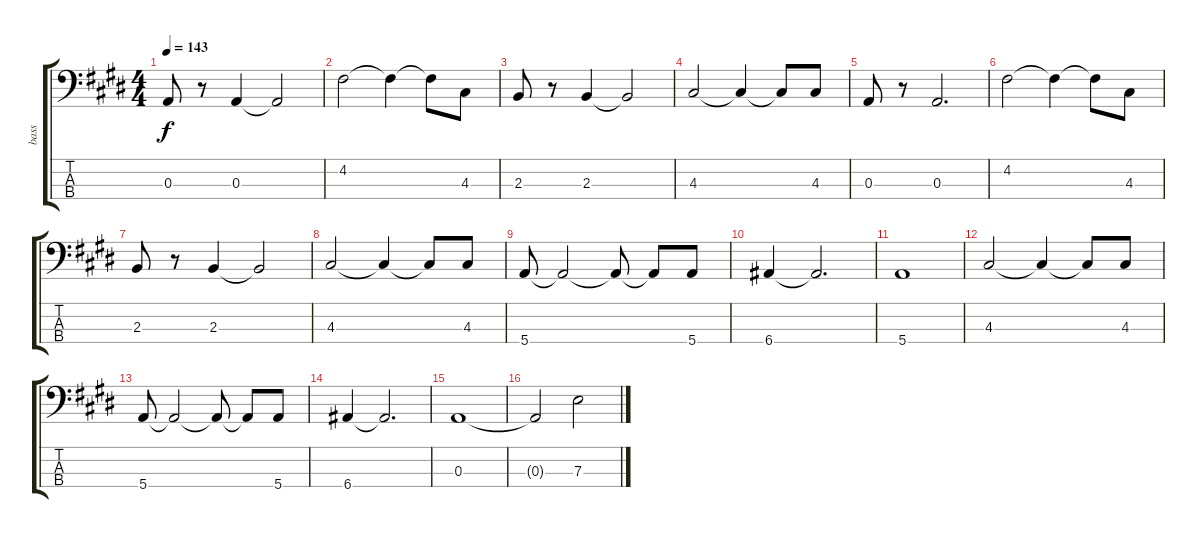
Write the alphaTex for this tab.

\track ("bass" "bass") {instrument electricbasspick}
\staff {score tabs}
\tuning (G2 D2 A1 E1) {hide}
\ts (4 4)
\tempo 143
\clef f4
\ks c#minor
0.3.8{dy f} r.8 0.3.4 0.3{t}.2 |
4.2.2 4.2{t}.4 4.2{t}.8 4.3.8 |
2.3.8 r.8 2.3.4 2.3{t}.2 |
4.3.2 4.3{t}.4 4.3{t}.8 4.3.8 |
0.3.8 r.8 0.3.2{d} |
4.2.2 4.2{t}.4 4.2{t}.8 4.3.8 |
2.3.8 r.8 2.3.4 2.3{t}.2 |
4.3.2 4.3{t}.4 4.3{t}.8 4.3.8 |
5.4.8 5.4{t}.2 5.4{t}.8 5.4{t}.8 5.4.8 |
6.4.4 6.4{t}.2{d} |
5.4.1 |
4.3.2 4.3{t}.4 4.3{t}.8 4.3.8 |
5.4.8 5.4{t}.2 5.4{t}.8 5.4{t}.8 5.4.8 |
6.4.4 6.4{t}.2{d} |
0.3.1 |
0.3{t}.2 7.3.2
